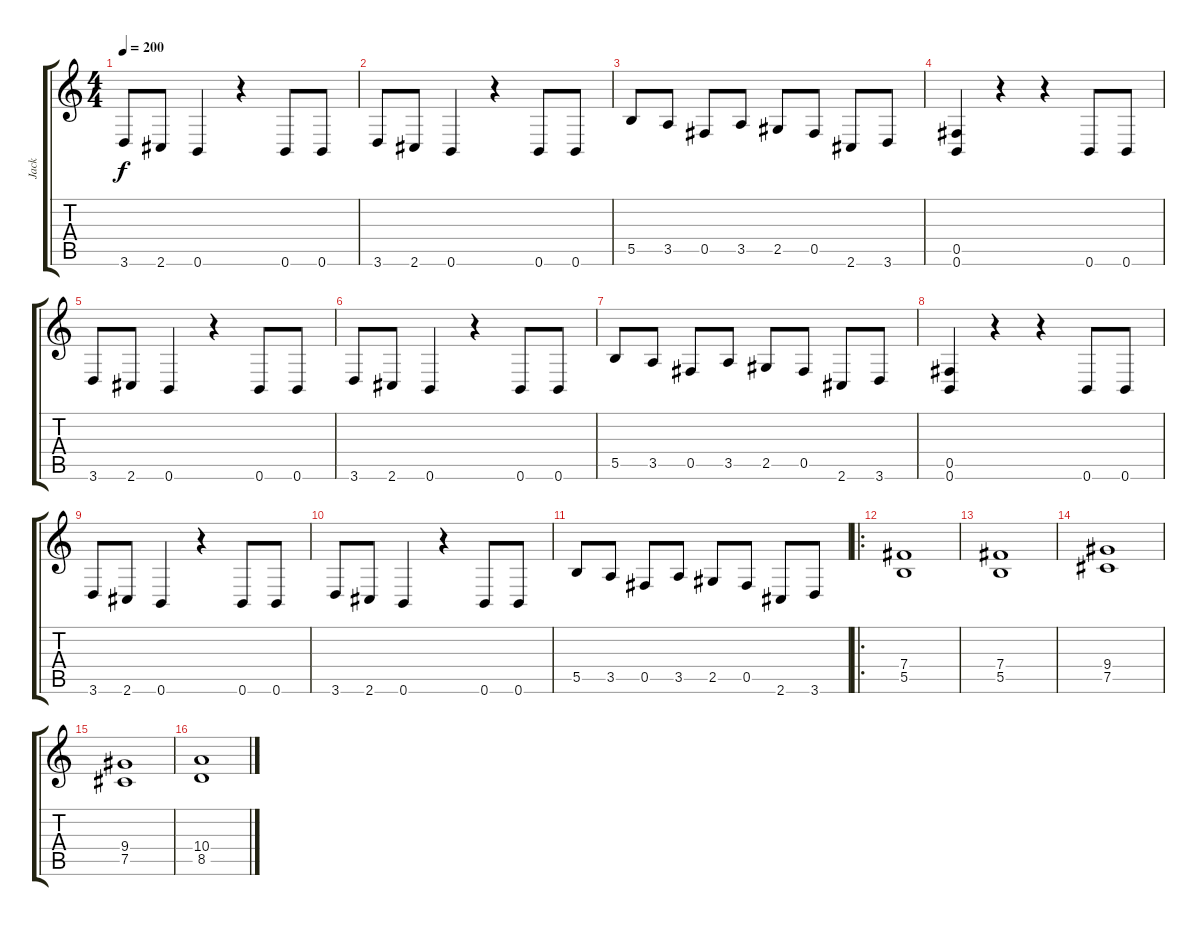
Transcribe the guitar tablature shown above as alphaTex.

\track ("Jack" "Jack") {instrument distortionguitar}
\staff {score tabs}
\tuning (Db4 Ab3 E3 B2 Gb2 B1) {hide}
\ts (4 4)
\tempo 200
\clef g2
\ks c
3.6.8{dy f} 2.6.8 0.6.4 r.4 0.6.8 0.6.8 |
3.6.8 2.6.8 0.6.4 r.4 0.6.8 0.6.8 |
5.5.8 3.5.8 0.5.8 3.5.8 2.5.8 0.5.8 2.6.8 3.6.8 |
(0.5 0.6).4 r.4 r.4 0.6.8 0.6.8 |
3.6.8 2.6.8 0.6.4 r.4 0.6.8 0.6.8 |
3.6.8 2.6.8 0.6.4 r.4 0.6.8 0.6.8 |
5.5.8 3.5.8 0.5.8 3.5.8 2.5.8 0.5.8 2.6.8 3.6.8 |
(0.5 0.6).4 r.4 r.4 0.6.8 0.6.8 |
3.6.8 2.6.8 0.6.4 r.4 0.6.8 0.6.8 |
3.6.8 2.6.8 0.6.4 r.4 0.6.8 0.6.8 |
5.5.8 3.5.8 0.5.8 3.5.8 2.5.8 0.5.8 2.6.8 3.6.8 |
\ro
(7.4 5.5).1 |
(7.4 5.5).1 |
(9.4 7.5).1 |
(9.4 7.5).1 |
(10.4 8.5).1
